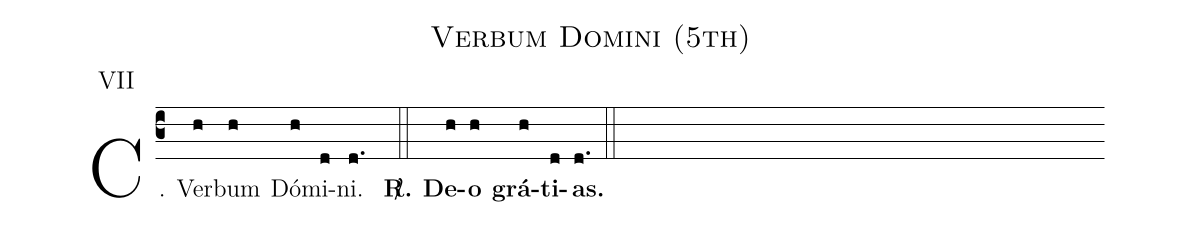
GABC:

name: Verbum Domini (5th);
annotation: VII;
%%
(c3)
C. Ver(h)bum(h) Dó(h)mi(d)ni.(d.)

<b>
<sp>R/</sp>.(::)
De(h)o(h) grá(h)ti(d)as.(d.)
</b>

(::)
